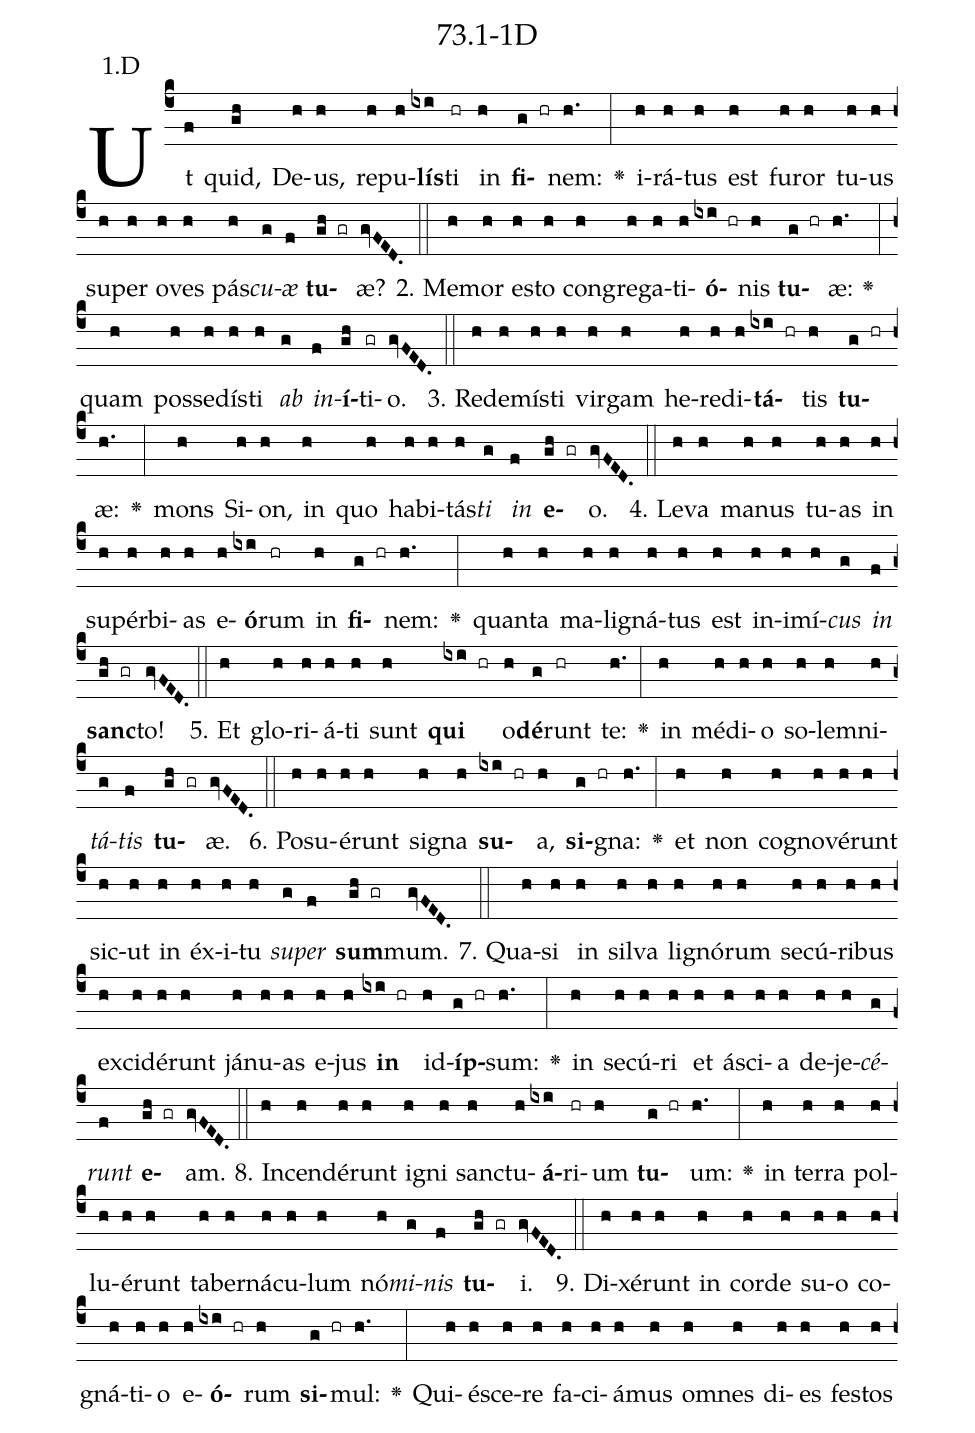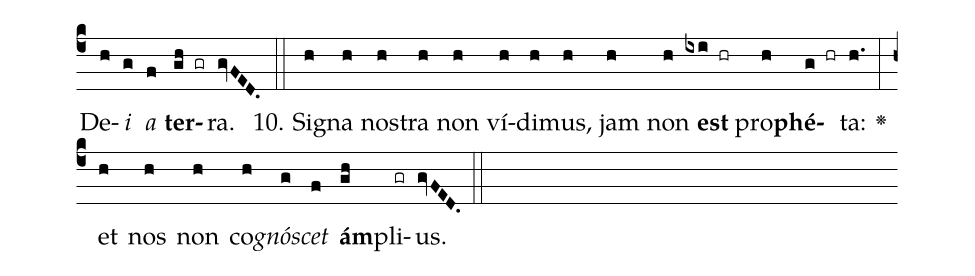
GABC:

name: 73.1-1D;
annotation: 1.D;
%%
(c4)Ut(f) quid,(gh) De(h)us,(h) re(h)pu(h)<b>lís</b>(ixi)ti(hr) in(h) <b>fi</b>(g hr)nem:(h.) <v>\greheightstar</v>(:) i(h)rá(h)tus(h) est(h) fu(h)ror(h) tu(h)us(h) su(h)per(h) o(h)ves(h) pás(h)<i>cu</i>(g)<i>æ</i>(f) <b>tu</b>(gh gr)æ?(gvFED.) (::)
2. Me(h)mor(h) es(h)to(h) con(h)gre(h)ga(h)ti(h)<b>ó</b>(ixi hr)nis(h) <b>tu</b>(g hr)æ:(h.) <v>\greheightstar</v>(:) quam(h) pos(h)se(h)dís(h)ti(h) <i>ab</i>(g) <i>in</i>(f)<b>í</b>(gh)ti(gr)o.(gvFED.) (::)
3. Red(h)e(h)mís(h)ti(h) vir(h)gam(h) he(h)re(h)di(h)<b>tá</b>(ixi hr)tis(h) <b>tu</b>(g hr)æ:(h.) <v>\greheightstar</v>(:) mons(h) Si(h)on,(h) in(h) quo(h) ha(h)bi(h)tás(h)<i>ti</i>(g) <i>in</i>(f) <b>e</b>(gh gr)o.(gvFED.) (::)
4. Le(h)va(h) ma(h)nus(h) tu(h)as(h) in(h) su(h)pér(h)bi(h)as(h) e(h)<b>ó</b>(ixi)rum(hr) in(h) <b>fi</b>(g hr)nem:(h.) <v>\greheightstar</v>(:) quan(h)ta(h) ma(h)li(h)gná(h)tus(h) est(h) in(h)i(h)mí(h)<i>cus</i>(g) <i>in</i>(f) <b>sanc</b>(gh gr)to!(gvFED.) (::)
5. Et(h) glo(h)ri(h)á(h)ti(h) sunt(h) <b>qui</b>(ixi hr) o(h)<b>dé</b>(g)runt(hr) te:(h.) <v>\greheightstar</v>(:) in(h) mé(h)di(h)o(h) so(h)lem(h)ni(h)<i>tá</i>(g)<i>tis</i>(f) <b>tu</b>(gh gr)æ.(gvFED.) (::)
6. Po(h)su(h)é(h)runt(h) si(h)gna(h) <b>su</b>(ixi hr)a,(h) <b>si</b>(g hr)gna:(h.) <v>\greheightstar</v>(:) et(h) non(h) co(h)gno(h)vé(h)runt(h) sic(h)ut(h) in(h) éx(h)i(h)tu(h) <i>su</i>(g)<i>per</i>(f) <b>sum</b>(gh gr)mum.(gvFED.) (::)
7. Qua(h)si(h) in(h) sil(h)va(h) li(h)gnó(h)rum(h) se(h)cú(h)ri(h)bus(h) ex(h)ci(h)dé(h)runt(h) já(h)nu(h)as(h) e(h)jus(h) <b>in</b>(ixi hr) id(h)<b>íp</b>(g hr)sum:(h.) <v>\greheightstar</v>(:) in(h) se(h)cú(h)ri(h) et(h) á(h)sci(h)a(h) de(h)je(h)<i>cé</i>(g)<i>runt</i>(f) <b>e</b>(gh gr)am.(gvFED.) (::)
8. In(h)cen(h)dé(h)runt(h) i(h)gni(h) sanc(h)tu(h)<b>á</b>(ixi)ri(hr)um(h) <b>tu</b>(g hr)um:(h.) <v>\greheightstar</v>(:) in(h) ter(h)ra(h) pol(h)lu(h)é(h)runt(h) ta(h)ber(h)ná(h)cu(h)lum(h) nó(h)<i>mi</i>(g)<i>nis</i>(f) <b>tu</b>(gh gr)i.(gvFED.) (::)
9. Di(h)xé(h)runt(h) in(h) cor(h)de(h) su(h)o(h) co(h)gná(h)ti(h)o(h) e(h)<b>ó</b>(ixi hr)rum(h) <b>si</b>(g hr)mul:(h.) <v>\greheightstar</v>(:) Qui(h)é(h)sce(h)re(h) fa(h)ci(h)á(h)mus(h) om(h)nes(h) di(h)es(h) fes(h)tos(h) De(h)<i>i</i>(g) <i>a</i>(f) <b>ter</b>(gh gr)ra.(gvFED.) (::)
10. Si(h)gna(h) nos(h)tra(h) non(h) ví(h)di(h)mus,(h) jam(h) non(h) <b>est</b>(ixi hr) pro(h)<b>phé</b>(g hr)ta:(h.) <v>\greheightstar</v>(:) et(h) nos(h) non(h) co(h)<i>gnó</i>(g)<i>scet</i>(f) <b>ám</b>(gh)pli(gr)us.(gvFED.) (::)
